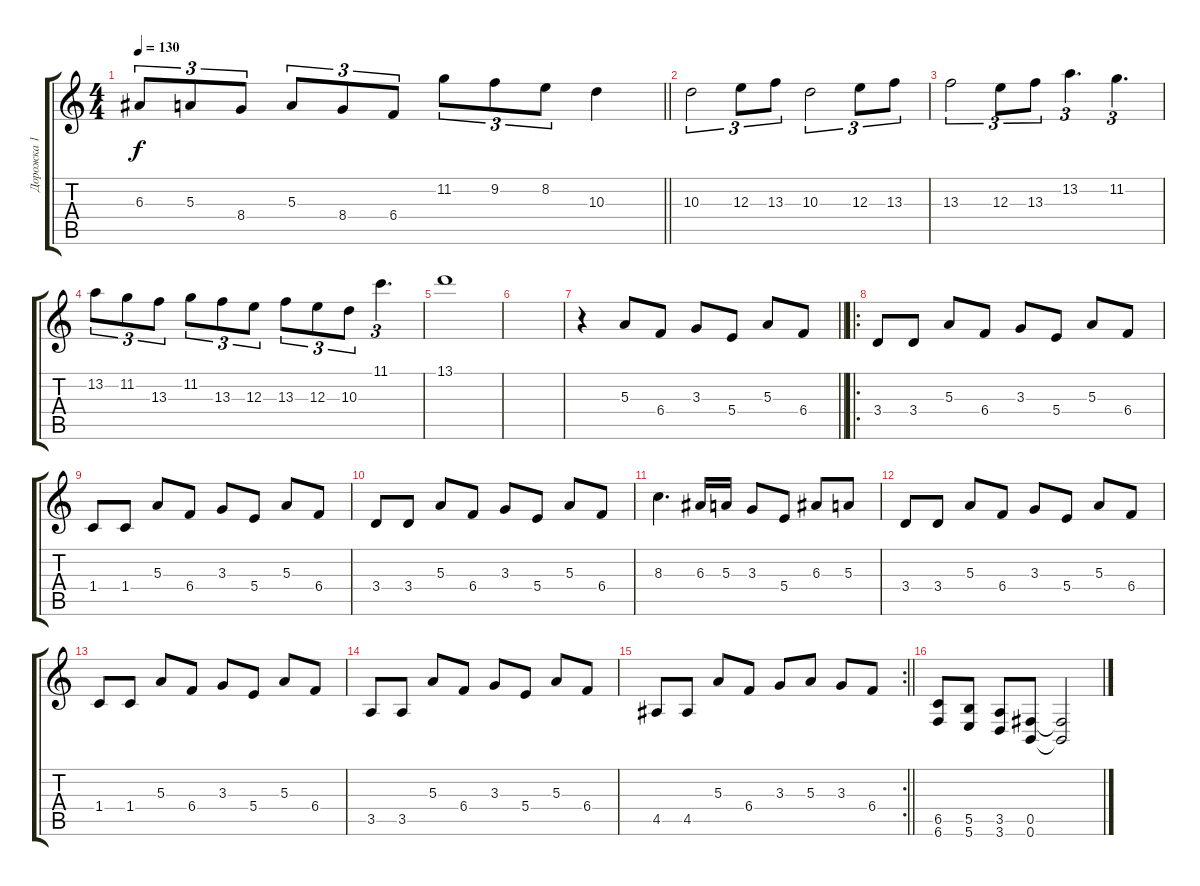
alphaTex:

\track ("Дорожка 1" "Дорожка 1") {instrument distortionguitar}
\staff {score tabs}
\tuning (Db4 Ab3 E3 B2 Gb2 B1) {hide}
\ts (4 4)
\tempo 130
\clef g2
\barLineRight lightlight
\ks c
6.3.8{tu (3 2) dy f} 5.3.8{tu (3 2)} 8.4.8{tu (3 2)} 5.3.8{tu (3 2)} 8.4.8{tu (3 2)} 6.4.8{tu (3 2)} 11.2.8{tu (3 2)} 9.2.8{tu (3 2)} 8.2.8{tu (3 2)} 10.3.4 |
10.3.2{tu (3 2)} 12.3.8{tu (3 2)} 13.3.8{tu (3 2)} 10.3.2{tu (3 2)} 12.3.8{tu (3 2)} 13.3.8{tu (3 2)} |
13.3.2{tu (3 2)} 12.3.8{tu (3 2)} 13.3.8{tu (3 2)} 13.2.4{d tu (3 2)} 11.2.4{d tu (3 2)} |
13.2.8{tu (3 2)} 11.2.8{tu (3 2)} 13.3.8{tu (3 2)} 11.2.8{tu (3 2)} 13.3.8{tu (3 2)} 12.3.8{tu (3 2)} 13.3.8{tu (3 2)} 12.3.8{tu (3 2)} 10.3.8{tu (3 2)} 11.1.4{d tu (3 2)} |
13.1.1 |
|
\barLineRight lightlight
r.4 5.3.8 6.4.8 3.3.8 5.4.8 5.3.8 6.4.8 |
\ro
3.4.8 3.4.8 5.3.8 6.4.8 3.3.8 5.4.8 5.3.8 6.4.8 |
1.4.8 1.4.8 5.3.8 6.4.8 3.3.8 5.4.8 5.3.8 6.4.8 |
3.4.8 3.4.8 5.3.8 6.4.8 3.3.8 5.4.8 5.3.8 6.4.8 |
8.3.4{d} 6.3.16 5.3.16 3.3.8 5.4.8 6.3.8 5.3.8 |
3.4.8 3.4.8 5.3.8 6.4.8 3.3.8 5.4.8 5.3.8 6.4.8 |
1.4.8 1.4.8 5.3.8 6.4.8 3.3.8 5.4.8 5.3.8 6.4.8 |
3.5.8 3.5.8 5.3.8 6.4.8 3.3.8 5.4.8 5.3.8 6.4.8 |
\rc 2
\barLineRight lightlight
4.5.8 4.5.8 5.3.8 6.4.8 3.3.8 5.3.8 3.3.8 6.4.8 |
(6.5 6.6).8 (5.5 5.6).8 (3.5 3.6).8 (0.5 0.6).8 (0.5{t} 0.6{t}).2
